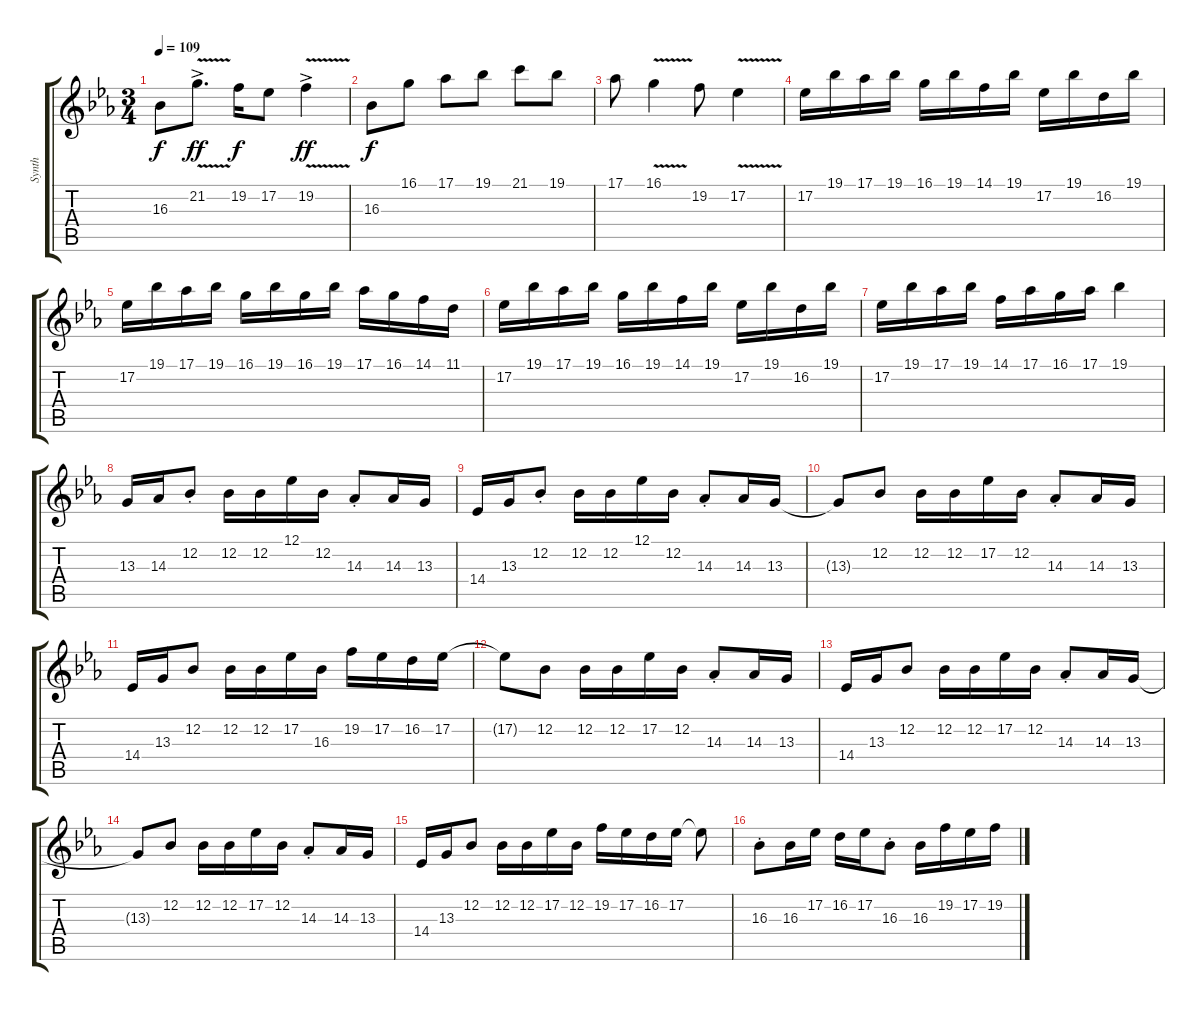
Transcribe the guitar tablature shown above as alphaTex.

\track ("Synth" "Synth") {instrument stringensemble2}
\staff {score tabs}
\tuning (Eb4 Bb3 Gb3 Db3 Ab2 Eb2) {hide}
\ts (3 4)
\tempo 109
\clef g2
\ks eb
16.3.8{dy f} 21.2{v ac}.8{d dy ff} 19.2.16{dy f} 17.2.8 19.2{v ac}.4{dy ff} |
16.3.8{dy f} 16.1.8 17.1.8 19.1.8 21.1.8 19.1.8 |
17.1.8 16.1{v}.4 19.2.8 17.2{v}.4 |
17.2.16 19.1.16 17.1.16 19.1.16 16.1.16 19.1.16 14.1.16 19.1.16 17.2.16 19.1.16 16.2.16 19.1.16 |
17.2.16 19.1.16 17.1.16 19.1.16 16.1.16 19.1.16 16.1.16 19.1.16 17.1.16 16.1.16 14.1.16 11.1.16 |
17.2.16 19.1.16 17.1.16 19.1.16 16.1.16 19.1.16 14.1.16 19.1.16 17.2.16 19.1.16 16.2.16 19.1.16 |
17.2.16 19.1.16 17.1.16 19.1.16 14.1.16 17.1.16 16.1.16 17.1.16 19.1.4 |
13.3.16 14.3.16 12.2{st}.8 12.2.16 12.2.16 12.1.16 12.2.16 14.3{st}.8 14.3.16 13.3.16 |
14.4.16 13.3.16 12.2{st}.8 12.2.16 12.2.16 12.1.16 12.2.16 14.3{st}.8 14.3.16 13.3.16 |
13.3{t}.8 12.2.8 12.2.16 12.2.16 17.2.16 12.2.16 14.3{st}.8 14.3.16 13.3.16 |
14.4.16 13.3.16 12.2.8 12.2.16 12.2.16 17.2.16 16.3.16 19.2.16 17.2.16 16.2.16 17.2.16 |
17.2{t}.8 12.2.8 12.2.16 12.2.16 17.2.16 12.2.16 14.3{st}.8 14.3.16 13.3.16 |
14.4.16 13.3.16 12.2.8 12.2.16 12.2.16 17.2.16 12.2.16 14.3{st}.8 14.3.16 13.3.16 |
13.3{t}.8 12.2.8 12.2.16 12.2.16 17.2.16 12.2.16 14.3{st}.8 14.3.16 13.3.16 |
14.4.16 13.3.16 12.2.8 12.2.16 12.2.16 17.2.16 12.2.16 19.2.16 17.2.16 16.2.16 17.2.16 17.2{t}.8 |
16.3{st}.8 16.3.16 17.2.16 16.2.16 17.2.16 16.3{st}.8 16.3.16 19.2.16 17.2.16 19.2.16
